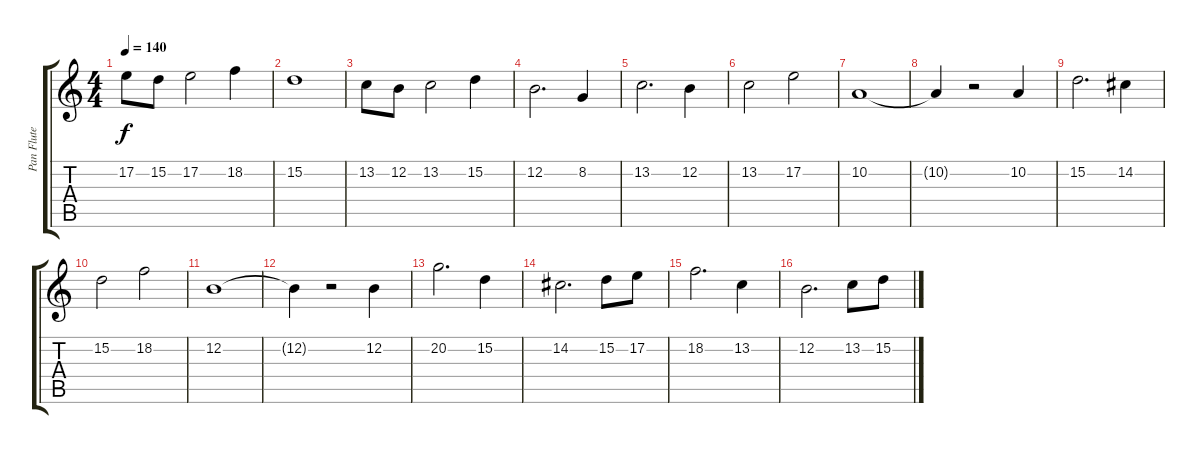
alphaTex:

\track ("Pan Flute" "Pan Flute") {instrument panflute}
\staff {score tabs}
\tuning (E4 B3 G3 D3 A2 E2) {hide}
\ts (4 4)
\tempo 140
\clef g2
\ks c
17.2.8{dy f} 15.2.8 17.2.2 18.2.4 |
15.2.1 |
13.2.8 12.2.8 13.2.2 15.2.4 |
12.2.2{d} 8.2.4 |
13.2.2{d} 12.2.4 |
13.2.2 17.2.2 |
10.2.1 |
10.2{t}.4 r.2 10.2.4 |
15.2.2{d} 14.2.4 |
15.2.2 18.2.2 |
12.2.1 |
12.2{t}.4 r.2 12.2.4 |
20.2.2{d} 15.2.4 |
14.2.2{d} 15.2.8 17.2.8 |
18.2.2{d} 13.2.4 |
12.2.2{d} 13.2.8 15.2.8
